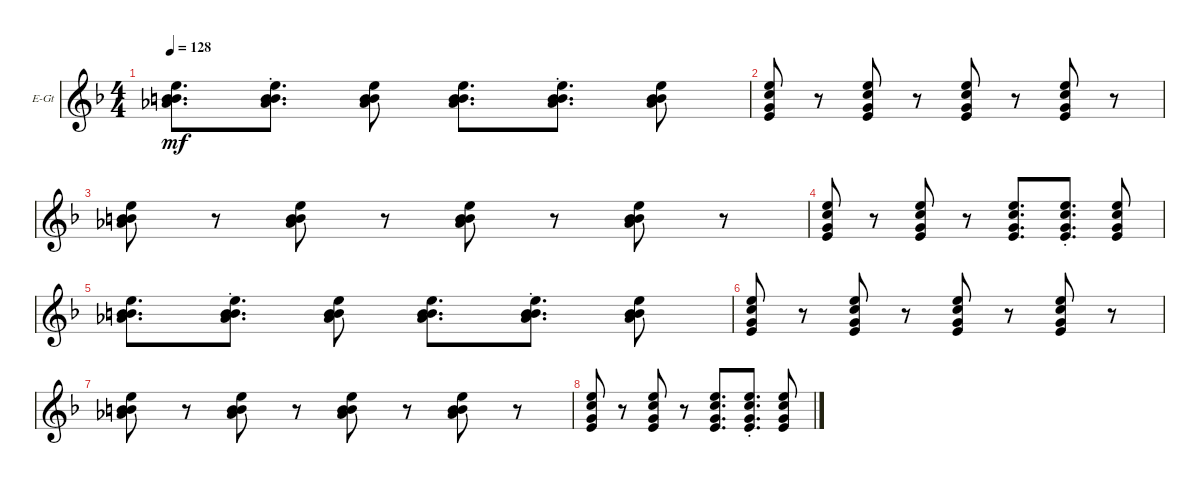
\defaultSystemsLayout 4
\bracketExtendMode groupsimilarinstruments
\firstSystemTrackNameOrientation horizontal
\otherSystemsTrackNameOrientation horizontal
\track ("Electric Guitar" "E-Gt") {instrument electricguitarclean}
\staff {score}
\tuning (E4 B3 G3 D3 A2 E2)
\ts (4 4)
\tempo 128
\clef g2
\ks f
(0.1 6.4 4.3 0.2).8{d dy mf} (0.1{st} 6.4{st} 4.3{st} 0.2{st}).8{d} (0.1 6.4 4.3 0.2).8 (0.1 6.4 4.3 0.2).8{d} (0.1{st} 6.4{st} 4.3{st} 0.2{st}).8{d} (0.1 6.4 4.3 0.2).8 |
(0.1 0.3 1.2 2.4).8 r.8 (0.1 0.3 1.2 2.4).8 r.8 (0.1 0.3 1.2 2.4).8 r.8 (0.1 0.3 1.2 2.4).8 r.8 |
(0.1 6.4 4.3 0.2).8 r.8 (0.1 6.4 4.3 0.2).8 r.8 (0.1 6.4 4.3 0.2).8 r.8 (0.1 6.4 4.3 0.2).8 r.8 |
(0.1 0.3 1.2 2.4).8 r.8 (0.1 0.3 1.2 2.4).8 r.8 (0.1 0.3 1.2 2.4).8{d} (0.1{st} 0.3{st} 1.2{st} 2.4{st}).8{d} (0.1 0.3 1.2 2.4).8 |
(0.1 6.4 4.3 0.2).8{d} (0.1{st} 6.4{st} 4.3{st} 0.2{st}).8{d} (0.1 6.4 4.3 0.2).8 (0.1 6.4 4.3 0.2).8{d} (0.1{st} 6.4{st} 4.3{st} 0.2{st}).8{d} (0.1 6.4 4.3 0.2).8 |
(0.1 0.3 1.2 2.4).8 r.8 (0.1 0.3 1.2 2.4).8 r.8 (0.1 0.3 1.2 2.4).8 r.8 (0.1 0.3 1.2 2.4).8 r.8 |
(0.1 6.4 4.3 0.2).8 r.8 (0.1 6.4 4.3 0.2).8 r.8 (0.1 6.4 4.3 0.2).8 r.8 (0.1 6.4 4.3 0.2).8 r.8 |
(0.1 0.3 1.2 2.4).8 r.8 (0.1 0.3 1.2 2.4).8 r.8 (0.1 0.3 1.2 2.4).8{d} (0.1{st} 0.3{st} 1.2{st} 2.4{st}).8{d} (0.1 0.3 1.2 2.4).8
